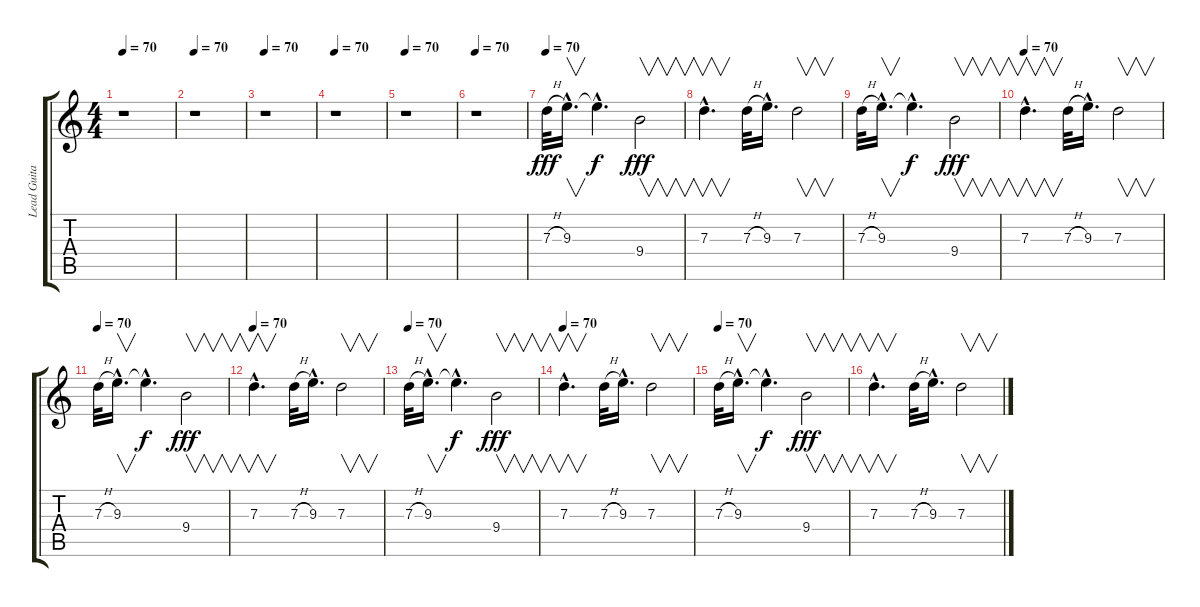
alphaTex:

\track ("Lead Guitar" "Lead Guita") {instrument distortionguitar}
\staff {score tabs}
\tuning (E4 B3 G3 D3 A2 E2) {hide}
\ts (4 4)
\tempo 70
\clef g2
\ks c
r.1{dy f} |
\tempo 70
r.1 |
\tempo 70
r.1 |
\tempo 70
r.1 |
\tempo 70
r.1 |
\tempo 70
r.1 |
\tempo 70
7.3{h}.32{dy fff} 9.3{hac}.16{v d} 9.3{hac t}.4{d dy f} 9.4.2{v dy fff} |
7.3{hac}.4{v d} 7.3{h}.32 9.3{hac}.16{d} 7.3.2{v} |
7.3{h}.32 9.3{hac}.16{v d} 9.3{hac t}.4{d dy f} 9.4.2{v dy fff} |
\tempo 70
7.3{hac}.4{v d} 7.3{h}.32 9.3{hac}.16{d} 7.3.2{v} |
\tempo 70
7.3{h}.32 9.3{hac}.16{v d} 9.3{hac t}.4{d dy f} 9.4.2{v dy fff} |
\tempo 70
7.3{hac}.4{v d} 7.3{h}.32 9.3{hac}.16{d} 7.3.2{v} |
\tempo 70
7.3{h}.32 9.3{hac}.16{v d} 9.3{hac t}.4{d dy f} 9.4.2{v dy fff} |
\tempo 70
7.3{hac}.4{v d} 7.3{h}.32 9.3{hac}.16{d} 7.3.2{v} |
\tempo 70
7.3{h}.32 9.3{hac}.16{v d} 9.3{hac t}.4{d dy f} 9.4.2{v dy fff} |
7.3{hac}.4{v d} 7.3{h}.32 9.3{hac}.16{d} 7.3.2{v}
